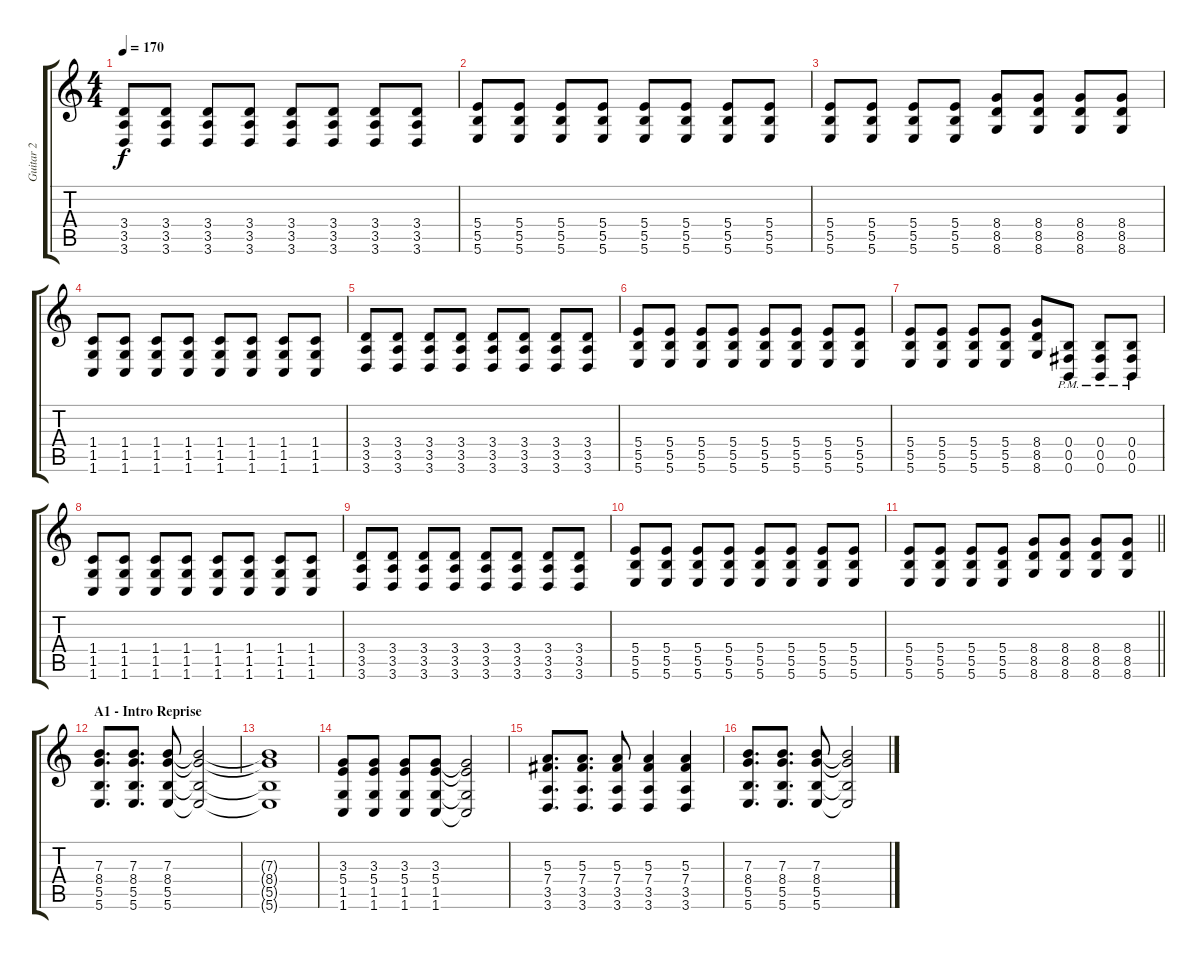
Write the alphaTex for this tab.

\track ("Guitar 2" "Guitar 2") {instrument distortionguitar}
\staff {score tabs}
\tuning (Db4 Ab3 E3 B2 Gb2 B1) {hide}
\ts (4 4)
\tempo 170
\clef g2
\ks c
(3.4 3.5 3.6).8{dy f} (3.4 3.5 3.6).8 (3.4 3.5 3.6).8 (3.4 3.5 3.6).8 (3.4 3.5 3.6).8 (3.4 3.5 3.6).8 (3.4 3.5 3.6).8 (3.4 3.5 3.6).8 |
(5.4 5.5 5.6).8 (5.4 5.5 5.6).8 (5.4 5.5 5.6).8 (5.4 5.5 5.6).8 (5.4 5.5 5.6).8 (5.4 5.5 5.6).8 (5.4 5.5 5.6).8 (5.4 5.5 5.6).8 |
(5.4 5.5 5.6).8 (5.4 5.5 5.6).8 (5.4 5.5 5.6).8 (5.4 5.5 5.6).8 (8.4 8.5 8.6).8 (8.4 8.5 8.6).8 (8.4 8.5 8.6).8 (8.4 8.5 8.6).8 |
(1.4 1.5 1.6).8 (1.4 1.5 1.6).8 (1.4 1.5 1.6).8 (1.4 1.5 1.6).8 (1.4 1.5 1.6).8 (1.4 1.5 1.6).8 (1.4 1.5 1.6).8 (1.4 1.5 1.6).8 |
(3.4 3.5 3.6).8 (3.4 3.5 3.6).8 (3.4 3.5 3.6).8 (3.4 3.5 3.6).8 (3.4 3.5 3.6).8 (3.4 3.5 3.6).8 (3.4 3.5 3.6).8 (3.4 3.5 3.6).8 |
(5.4 5.5 5.6).8 (5.4 5.5 5.6).8 (5.4 5.5 5.6).8 (5.4 5.5 5.6).8 (5.4 5.5 5.6).8 (5.4 5.5 5.6).8 (5.4 5.5 5.6).8 (5.4 5.5 5.6).8 |
(5.4 5.5 5.6).8 (5.4 5.5 5.6).8 (5.4 5.5 5.6).8 (5.4 5.5 5.6).8 (8.4 8.5 8.6).8 (0.4{pm} 0.5{pm} 0.6{pm}).8 (0.4{pm} 0.5{pm} 0.6{pm}).8 (0.4{pm} 0.5{pm} 0.6{pm}).8 |
(1.4 1.5 1.6).8 (1.4 1.5 1.6).8 (1.4 1.5 1.6).8 (1.4 1.5 1.6).8 (1.4 1.5 1.6).8 (1.4 1.5 1.6).8 (1.4 1.5 1.6).8 (1.4 1.5 1.6).8 |
(3.4 3.5 3.6).8 (3.4 3.5 3.6).8 (3.4 3.5 3.6).8 (3.4 3.5 3.6).8 (3.4 3.5 3.6).8 (3.4 3.5 3.6).8 (3.4 3.5 3.6).8 (3.4 3.5 3.6).8 |
(5.4 5.5 5.6).8 (5.4 5.5 5.6).8 (5.4 5.5 5.6).8 (5.4 5.5 5.6).8 (5.4 5.5 5.6).8 (5.4 5.5 5.6).8 (5.4 5.5 5.6).8 (5.4 5.5 5.6).8 |
\barLineRight lightlight
(5.4 5.5 5.6).8 (5.4 5.5 5.6).8 (5.4 5.5 5.6).8 (5.4 5.5 5.6).8 (8.4 8.5 8.6).8 (8.4 8.5 8.6).8 (8.4 8.5 8.6).8 (8.4 8.5 8.6).8 |
\section ("" "A1 - Intro Reprise")
(7.3 8.4 5.5 5.6).8{d} (7.3 8.4 5.5 5.6).8{d} (7.3 8.4 5.5 5.6).8 (7.3{t} 8.4{t} 5.5{t} 5.6{t}).2 |
(7.3{t} 8.4{t} 5.5{t} 5.6{t}).1 |
(3.3 5.4 1.5 1.6).8 (3.3 5.4 1.5 1.6).8 (3.3 5.4 1.5 1.6).8 (3.3 5.4 1.5 1.6).8 (3.3{t} 5.4{t} 1.5{t} 1.6{t}).2 |
(5.3 7.4 3.5 3.6).8{d} (5.3 7.4 3.5 3.6).8{d} (5.3 7.4 3.5 3.6).8 (5.3 7.4 3.5 3.6).4 (5.3 7.4 3.5 3.6).4 |
(7.3 8.4 5.5 5.6).8{d} (7.3 8.4 5.5 5.6).8{d} (7.3 8.4 5.5 5.6).8 (7.3{t} 8.4{t} 5.5{t} 5.6{t}).2
